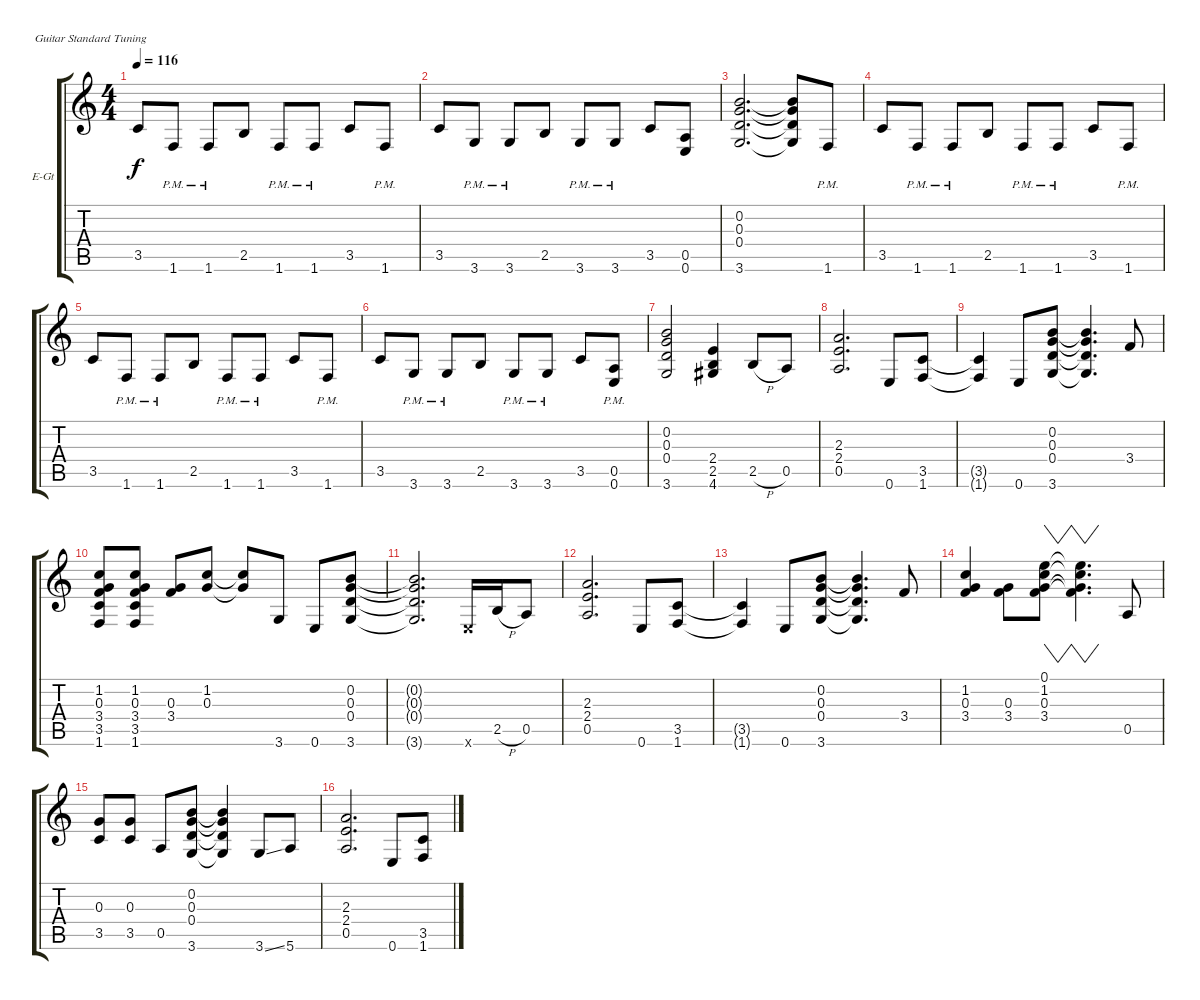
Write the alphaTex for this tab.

\bracketExtendMode groupsimilarinstruments
\firstSystemTrackNameOrientation horizontal
\otherSystemsTrackNameOrientation horizontal
\track ("Distortion" "E-Gt") {instrument distortionguitar}
\staff {score tabs}
\tuning (E4 B3 G3 D3 A2 E2)
\ts (4 4)
\tempo 116
\clef g2
\ks c
3.5.8{dy f} 1.6{pm}.8 1.6{pm}.8 2.5.8 1.6{pm}.8 1.6{pm}.8 3.5.8 1.6{pm}.8 |
3.5.8 3.6{pm}.8 3.6{pm}.8 2.5.8 3.6{pm}.8 3.6{pm}.8 3.5.8 (0.5 0.6).8 |
(0.2 0.3 0.4 3.6).2{d} (0.2{t} 0.3{t} 0.4{t} 3.6{t}).8 1.6{pm}.8 |
3.5.8 1.6{pm}.8 1.6{pm}.8 2.5.8 1.6{pm}.8 1.6{pm}.8 3.5.8 1.6{pm}.8 |
3.5.8 1.6{pm}.8 1.6{pm}.8 2.5.8 1.6{pm}.8 1.6{pm}.8 3.5.8 1.6{pm}.8 |
3.5.8 3.6{pm}.8 3.6{pm}.8 2.5.8 3.6{pm}.8 3.6{pm}.8 3.5.8 (0.5 0.6{pm}).8 |
(0.2 0.3 0.4 3.6).2 (2.4 2.5 4.6).4 2.5{h}.8 0.5.8 |
(2.3 2.4 0.5).2{d} 0.6.8 (3.5 1.6).8 |
(3.5{t} 1.6{t}).4 0.6.8 (0.2 0.3 0.4 3.6).8 (0.2{t} 0.3{t} 0.4{t} 3.6{t}).4{d} 3.4.8 |
(1.2 0.3 3.4 3.5 1.6).8 (1.2 0.3 3.4 3.5 1.6).8 (0.3 3.4).8 (1.2 0.3).8 (1.2{t} 0.3{t}).8 3.6.8 0.6.8 (0.2 0.3 0.4 3.6).8 |
(0.2{t} 0.3{t} 0.4{t} 3.6{t}).2{d} 0.6{x}.16 2.5{h}.16 0.5.8 |
(2.3 2.4 0.5).2{d} 0.6.8 (3.5 1.6).8 |
(3.5{t} 1.6{t}).4 0.6.8 (0.2 0.3 0.4 3.6).8 (0.2{t} 0.3{t} 0.4{t} 3.6{t}).4{d} 3.4.8 |
(1.2 0.3 3.4).4 (0.3 3.4).8 (0.1 1.2 0.3 3.4).8{vw} (0.1{t} 1.2{t} 0.3{t} 3.4{t}).4{vw d} 0.5.8 |
(0.3 3.5).8 (0.3 3.5).8 0.5.8 (0.2 0.3 0.4 3.6).8 (0.2{t} 0.3{t} 0.4{t} 3.6{t}).4 3.6{ss}.8 5.6.8 |
(2.3 2.4 0.5).2{d} 0.6.8 (3.5 1.6).8
